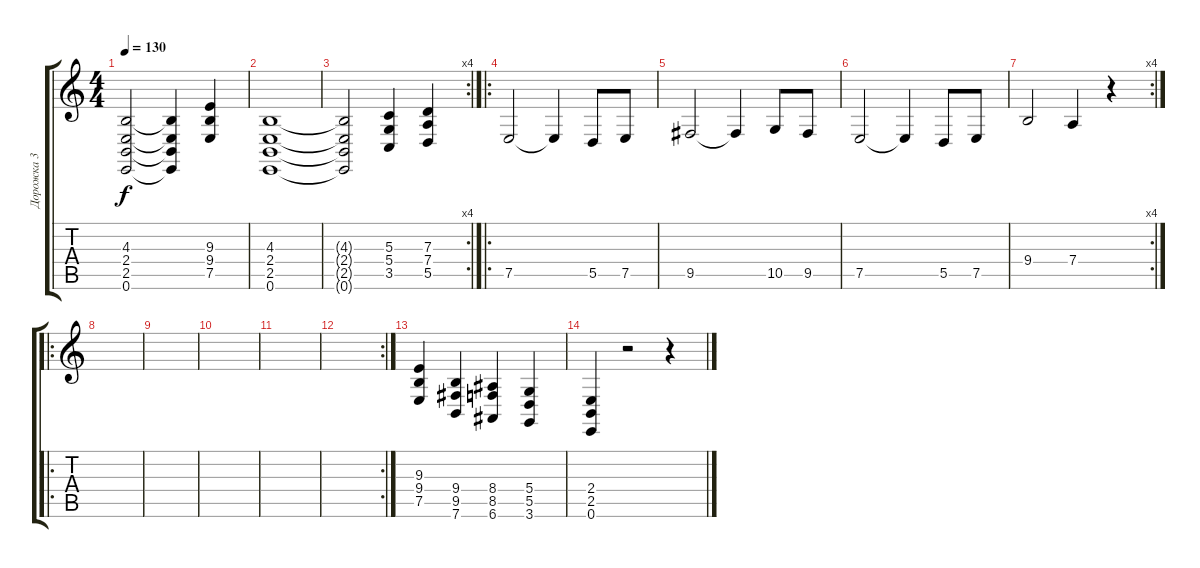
\track ("Дорожка 3" "Дорожка 3") {instrument stringensemble1}
\staff {score tabs}
\tuning (E4 B3 G3 D3 A2 E2) {hide}
\ts (4 4)
\tempo 130
\clef g2
\ks c
(4.3{t} 2.4{t} 2.5{t} 0.6{t}).2{dy f} (4.3{t} 2.4{t} 2.5{t} 0.6{t}).4 (9.3 9.4 7.5).4 |
(4.3 2.4 2.5 0.6).1 |
\rc 4
(4.3{t} 2.4{t} 2.5{t} 0.6{t}).2 (5.3 5.4 3.5).4 (7.3 7.4 5.5).4 |
\ro
7.5.2{volume 16 instrument tremolostrings} 7.5{t}.4 5.5.8 7.5.8 |
9.5.2 9.5{t}.4 10.5.8 9.5.8 |
7.5.2 7.5{t}.4 5.5.8 7.5.8 |
\rc 4
9.4.2 7.4.4 r.4 |
\ro
|
|
|
|
\rc 2
|
(9.3 9.4 7.5).4 (9.4 9.5 7.6).4 (8.4 8.5 6.6).4 (5.4 5.5 3.6).4 |
(2.4 2.5 0.6).4 r.2 r.4
